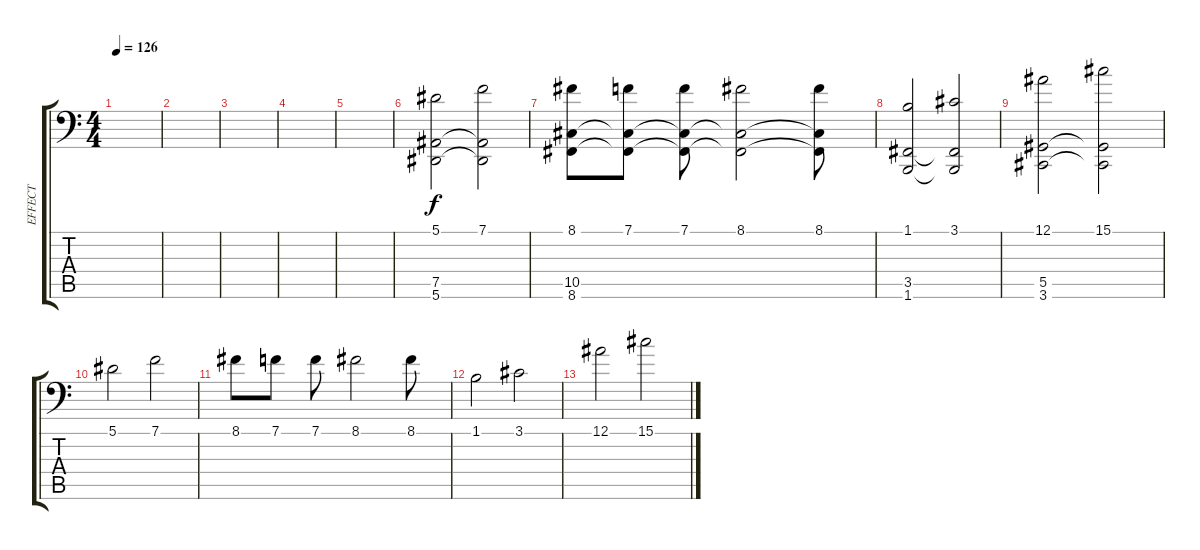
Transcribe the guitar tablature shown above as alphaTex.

\track ("EFFECT" "EFFECT") {instrument lead1square}
\staff {score tabs}
\tuning (Bb3 F3 Db3 Ab2 Eb2 Bb1) {hide}
\ts (4 4)
\tempo 126
\clef f4
\ks c
|
|
|
|
|
(5.1 7.5 5.6).2 (7.1 7.5{t} 5.6{t}).2 |
(8.1 10.5 8.6).8 (7.1 10.5{t} 8.6{t}).8 (7.1 10.5{t} 8.6{t}).8 (8.1 10.5{t} 8.6{t}).2 (8.1 10.5{t} 8.6{t}).8 |
(1.1 3.5 1.6).2 (3.1 3.5{t} 1.6{t}).2 |
(12.1 5.5 3.6).2 (15.1 5.5{t} 3.6{t}).2 |
5.1.2 7.1.2 |
8.1.8 7.1.8 7.1.8 8.1.2 8.1.8 |
1.1.2 3.1.2 |
12.1.2 15.1.2
